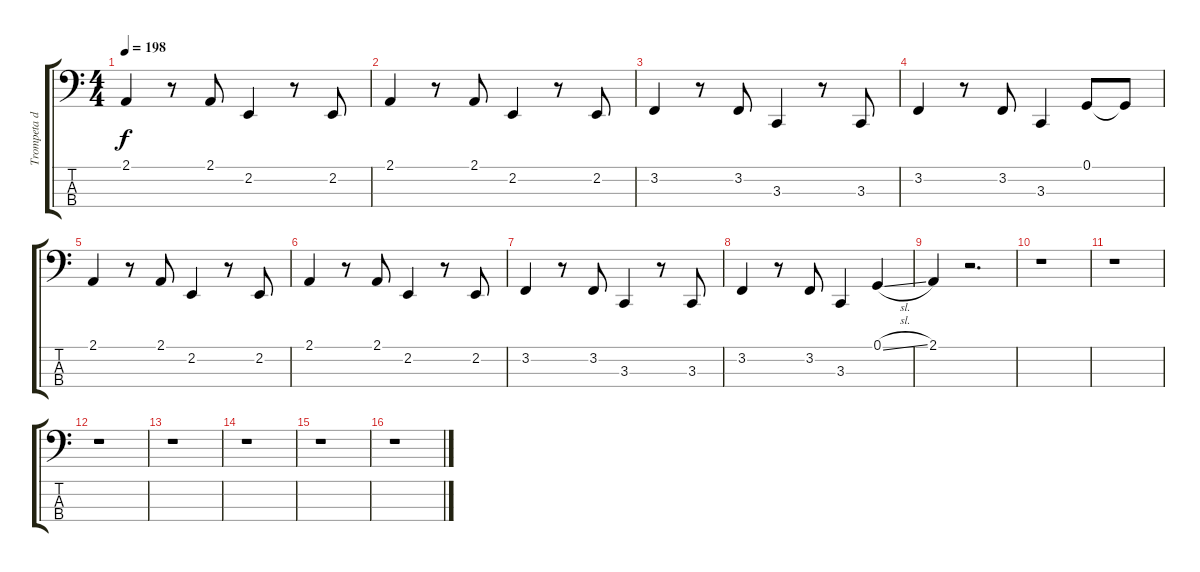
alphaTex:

\track ("Trompeta de oso" "Trompeta d") {instrument tuba}
\staff {score tabs}
\tuning (G2 D2 A1 E1) {hide}
\ts (4 4)
\tempo 198
\clef f4
\ks c
2.1.4{dy f} r.8 2.1.8 2.2.4 r.8 2.2.8 |
2.1.4 r.8 2.1.8 2.2.4 r.8 2.2.8 |
3.2.4 r.8 3.2.8 3.3.4 r.8 3.3.8 |
3.2.4 r.8 3.2.8 3.3.4 0.1.8 0.1{t}.8 |
2.1.4 r.8 2.1.8 2.2.4 r.8 2.2.8 |
2.1.4 r.8 2.1.8 2.2.4 r.8 2.2.8 |
3.2.4 r.8 3.2.8 3.3.4 r.8 3.3.8 |
3.2.4 r.8 3.2.8 3.3.4 0.1{sl}.4 |
2.1.4 r.2{d} |
r.1 |
r.1 |
r.1 |
r.1 |
r.1 |
r.1 |
r.1
